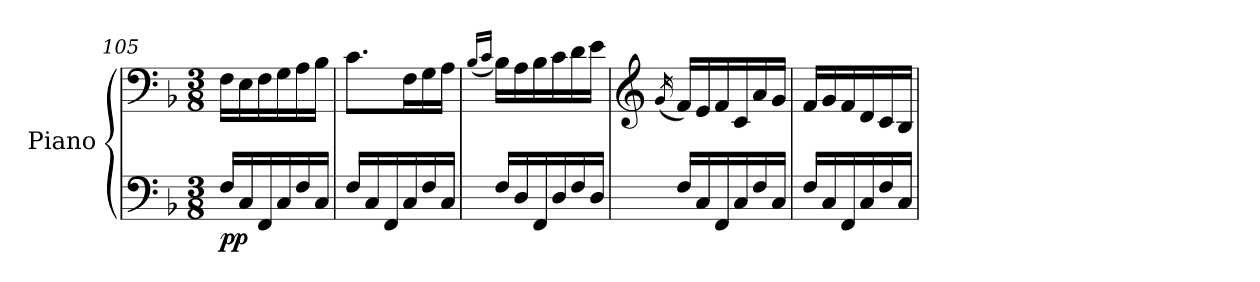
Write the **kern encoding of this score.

**kern	**kern	**dynam
*part1	*part1	*part1
*staff2	*staff1	*staff1/2
*I"Piano	*	*
*I'Pno.	*	*
*clefF4	*clefF4	*
*k[b-]	*k[b-]	*
*M3/8	*M3/8	*
=105	=105	=105
!	!	!LO:DY:b=2
16F/LL	16F\LL	pp
16C/	16E\	.
16FF/	16F\	.
16C/	16G\	.
16F/	16A\	.
16C/JJ	16B-\JJ	.
=106	=106	=106
16F/LL	8.c\L	.
16C/	.	.
16FF/	.	.
16C/	16F\L	.
16F/	16G\	.
16C/JJ	16A\JJ	.
=107	=107	=107
.	(<16qB-/LL	.
.	16qc/JJ	.
16F/LL	16B-\LL)	.
16D/	16A\	.
16FF/	16B-\	.
16D/	16c\	.
16F/	16d\	.
16D/JJ	16e\JJ	.
!!LO:PB:g=z
=108	=108	=108
*	*clefG2	*
.	(<16qg/	.
16F/LL	16f/LL)	.
16C/	16e/	.
16FF/	16f/	.
16C/	16c/	.
16F/	16a/	.
16C/JJ	16g/JJ	.
=109	=109	=109
16F/LL	16f/LL	.
16C/	16g/	.
16FF/	16f/	.
16C/	16d/	.
16F/	16c/	.
16C/JJ	16B-/JJ	.
=	=	=
*-	*-	*-
